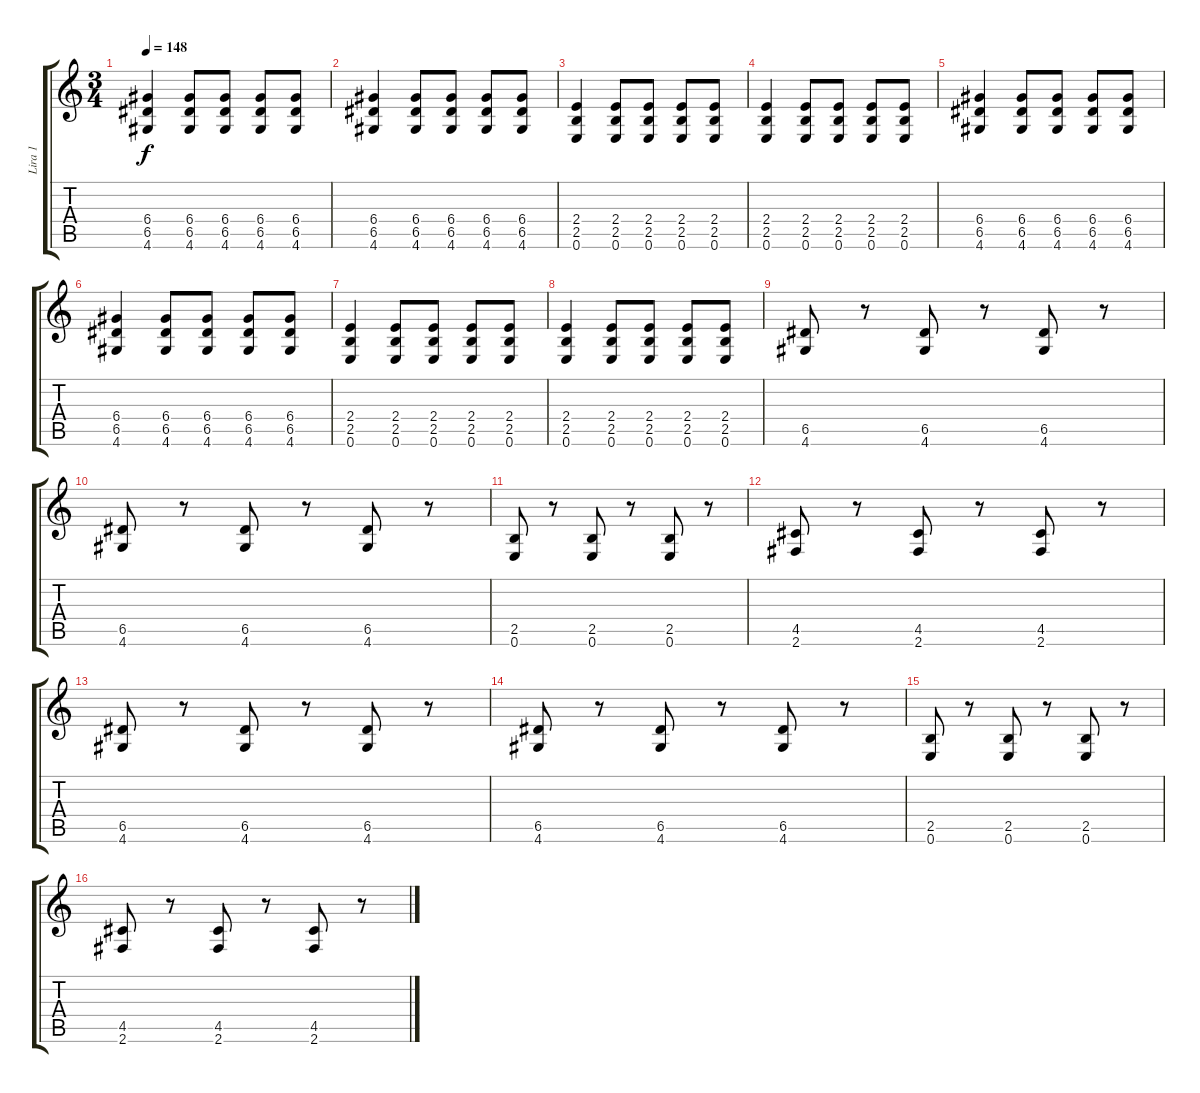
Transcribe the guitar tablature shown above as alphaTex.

\track ("Lira 1" "Lira 1") {instrument distortionguitar}
\staff {score tabs}
\tuning (E4 B3 G3 D3 A2 E2) {hide}
\ts (3 4)
\tempo 148
\clef g2
\ks c
(6.4 6.5 4.6).4{dy f instrument distortionguitar} (6.4 6.5 4.6).8 (6.4 6.5 4.6).8 (6.4 6.5 4.6).8 (6.4 6.5 4.6).8 |
(6.4 6.5 4.6).4 (6.4 6.5 4.6).8 (6.4 6.5 4.6).8 (6.4 6.5 4.6).8 (6.4 6.5 4.6).8 |
(2.4 2.5 0.6).4 (2.4 2.5 0.6).8 (2.4 2.5 0.6).8 (2.4 2.5 0.6).8 (2.4 2.5 0.6).8 |
(2.4 2.5 0.6).4 (2.4 2.5 0.6).8 (2.4 2.5 0.6).8 (2.4 2.5 0.6).8 (2.4 2.5 0.6).8 |
(6.4 6.5 4.6).4 (6.4 6.5 4.6).8 (6.4 6.5 4.6).8 (6.4 6.5 4.6).8 (6.4 6.5 4.6).8 |
(6.4 6.5 4.6).4 (6.4 6.5 4.6).8 (6.4 6.5 4.6).8 (6.4 6.5 4.6).8 (6.4 6.5 4.6).8 |
(2.4 2.5 0.6).4 (2.4 2.5 0.6).8 (2.4 2.5 0.6).8 (2.4 2.5 0.6).8 (2.4 2.5 0.6).8 |
(2.4 2.5 0.6).4 (2.4 2.5 0.6).8 (2.4 2.5 0.6).8 (2.4 2.5 0.6).8 (2.4 2.5 0.6).8 |
(6.5 4.6).8 r.8 (6.5 4.6).8 r.8 (6.5 4.6).8 r.8 |
(6.5 4.6).8 r.8 (6.5 4.6).8 r.8 (6.5 4.6).8 r.8 |
(2.5 0.6).8 r.8 (2.5 0.6).8 r.8 (2.5 0.6).8 r.8 |
(4.5 2.6).8 r.8 (4.5 2.6).8 r.8 (4.5 2.6).8 r.8 |
(6.5 4.6).8 r.8 (6.5 4.6).8 r.8 (6.5 4.6).8 r.8 |
(6.5 4.6).8 r.8 (6.5 4.6).8 r.8 (6.5 4.6).8 r.8 |
(2.5 0.6).8 r.8 (2.5 0.6).8 r.8 (2.5 0.6).8 r.8 |
(4.5 2.6).8 r.8 (4.5 2.6).8 r.8 (4.5 2.6).8 r.8
